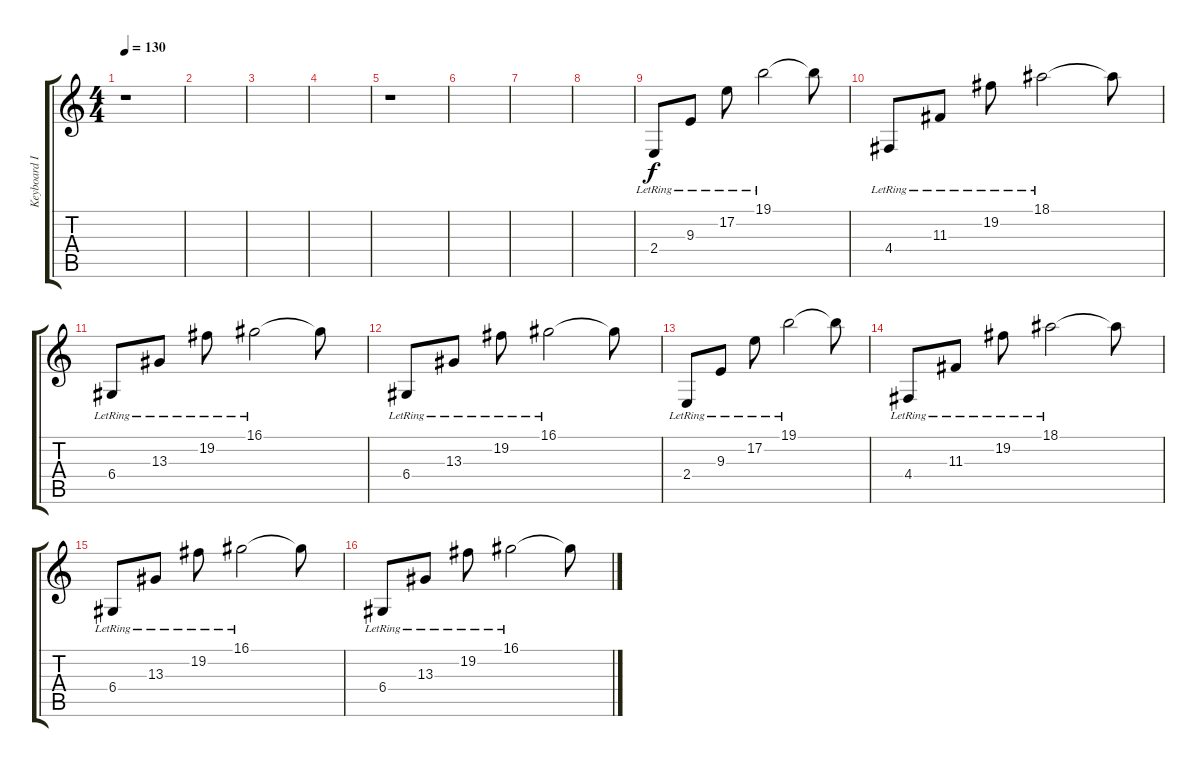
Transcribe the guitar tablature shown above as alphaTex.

\track ("Keyboard I" "Keyboard I") {instrument electricpiano1}
\staff {score tabs}
\tuning (E4 B3 G3 D3 A2 E2) {hide}
\ts (4 4)
\tempo 130
\clef g2
\ks c
r.1{dy f} |
|
|
|
r.1 |
|
|
|
2.4{lr}.8{instrument acousticgrandpiano} 9.3{lr}.8 17.2{lr}.8 19.1{lr}.2 19.1{t}.8 |
4.4{lr}.8 11.3{lr}.8 19.2{lr}.8 18.1{lr}.2 18.1{t}.8 |
6.4{lr}.8 13.3{lr}.8 19.2{lr}.8 16.1{lr}.2 16.1{t}.8 |
6.4{lr}.8 13.3{lr}.8 19.2{lr}.8 16.1{lr}.2 16.1{t}.8 |
2.4{lr}.8 9.3{lr}.8 17.2{lr}.8 19.1{lr}.2 19.1{t}.8 |
4.4{lr}.8 11.3{lr}.8 19.2{lr}.8 18.1{lr}.2 18.1{t}.8 |
6.4{lr}.8 13.3{lr}.8 19.2{lr}.8 16.1{lr}.2 16.1{t}.8 |
6.4{lr}.8 13.3{lr}.8 19.2{lr}.8 16.1{lr}.2 16.1{t}.8
